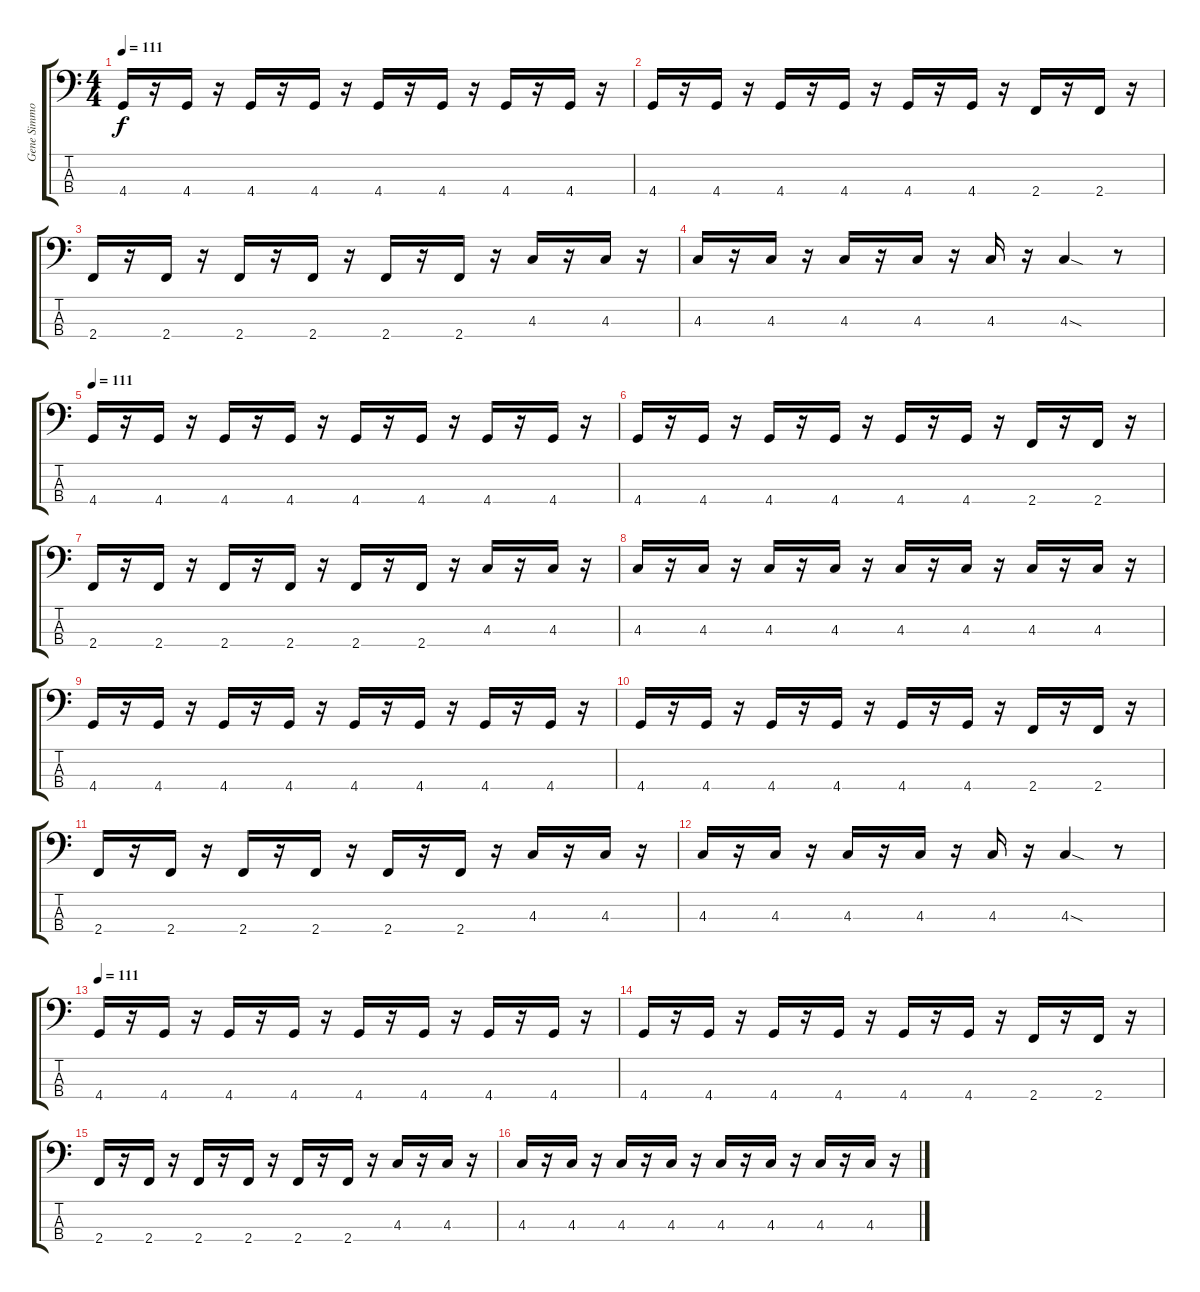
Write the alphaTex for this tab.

\track ("Gene Simmons" "Gene Simmo") {instrument electricbasspick}
\staff {score tabs}
\tuning (Gb2 Db2 Ab1 Eb1) {hide}
\ts (4 4)
\tempo 111
\clef f4
\ks c
4.4.16{dy f} r.16 4.4.16 r.16 4.4.16 r.16 4.4.16 r.16 4.4.16 r.16 4.4.16 r.16 4.4.16 r.16 4.4.16 r.16 |
4.4.16 r.16 4.4.16 r.16 4.4.16 r.16 4.4.16 r.16 4.4.16 r.16 4.4.16 r.16 2.4.16 r.16 2.4.16 r.16 |
2.4.16 r.16 2.4.16 r.16 2.4.16 r.16 2.4.16 r.16 2.4.16 r.16 2.4.16 r.16 4.3.16 r.16 4.3.16 r.16 |
4.3.16 r.16 4.3.16 r.16 4.3.16 r.16 4.3.16 r.16 4.3.16 r.16 4.3{sod}.4 r.8 |
\tempo 111
4.4.16 r.16 4.4.16 r.16 4.4.16 r.16 4.4.16 r.16 4.4.16 r.16 4.4.16 r.16 4.4.16 r.16 4.4.16 r.16 |
4.4.16 r.16 4.4.16 r.16 4.4.16 r.16 4.4.16 r.16 4.4.16 r.16 4.4.16 r.16 2.4.16 r.16 2.4.16 r.16 |
2.4.16 r.16 2.4.16 r.16 2.4.16 r.16 2.4.16 r.16 2.4.16 r.16 2.4.16 r.16 4.3.16 r.16 4.3.16 r.16 |
4.3.16 r.16 4.3.16 r.16 4.3.16 r.16 4.3.16 r.16 4.3.16 r.16 4.3.16 r.16 4.3.16 r.16 4.3.16 r.16 |
4.4.16 r.16 4.4.16 r.16 4.4.16 r.16 4.4.16 r.16 4.4.16 r.16 4.4.16 r.16 4.4.16 r.16 4.4.16 r.16 |
4.4.16 r.16 4.4.16 r.16 4.4.16 r.16 4.4.16 r.16 4.4.16 r.16 4.4.16 r.16 2.4.16 r.16 2.4.16 r.16 |
2.4.16 r.16 2.4.16 r.16 2.4.16 r.16 2.4.16 r.16 2.4.16 r.16 2.4.16 r.16 4.3.16 r.16 4.3.16 r.16 |
4.3.16 r.16 4.3.16 r.16 4.3.16 r.16 4.3.16 r.16 4.3.16 r.16 4.3{sod}.4 r.8 |
\tempo 111
4.4.16{volume 7} r.16 4.4.16 r.16 4.4.16 r.16 4.4.16 r.16 4.4.16 r.16 4.4.16 r.16 4.4.16 r.16 4.4.16 r.16 |
4.4.16 r.16 4.4.16 r.16 4.4.16 r.16 4.4.16 r.16 4.4.16 r.16 4.4.16 r.16 2.4.16 r.16 2.4.16 r.16 |
2.4.16 r.16 2.4.16 r.16 2.4.16 r.16 2.4.16 r.16 2.4.16 r.16 2.4.16 r.16 4.3.16 r.16 4.3.16 r.16 |
4.3.16 r.16 4.3.16 r.16 4.3.16 r.16 4.3.16 r.16 4.3.16 r.16 4.3.16 r.16 4.3.16 r.16 4.3.16 r.16
